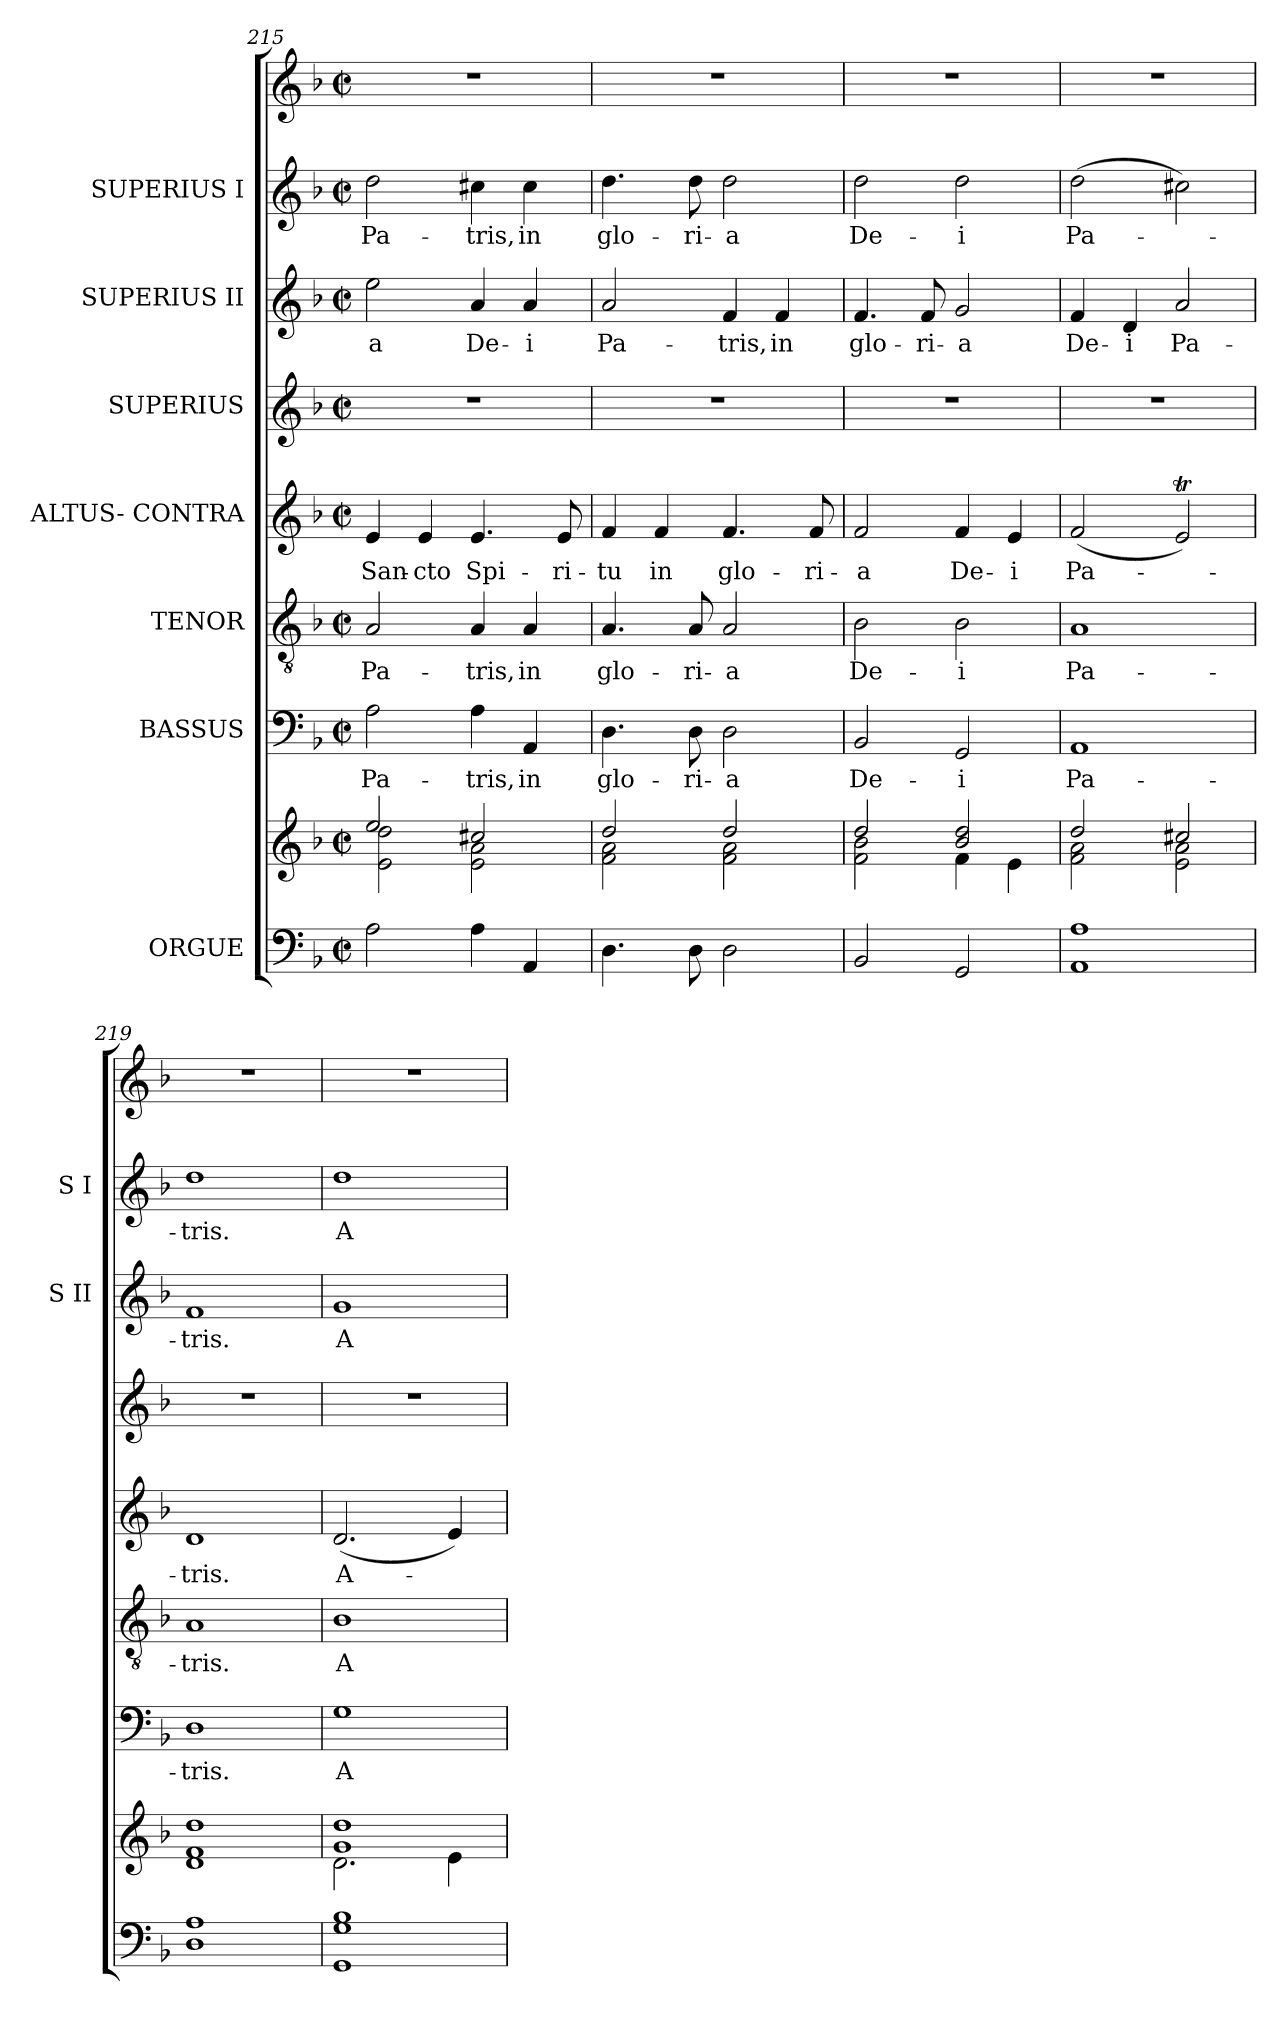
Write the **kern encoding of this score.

**kern	**kern	**kern	**text	**kern	**text	**kern	**text	**kern	**kern	**text	**kern	**text	**kern
*part8	*part8	*part7	*part7	*part6	*part6	*part5	*part5	*part4	*part3	*part3	*part2	*part2	*part1
*staff9	*staff8	*staff7	*staff7	*staff6	*staff6	*staff5	*staff5	*staff4	*staff3	*staff3	*staff2	*staff2	*staff1
*I"ORGUE	*	*I"BASSUS	*	*I"TENOR	*	*I"ALTUS- CONTRA	*	*I"SUPERIUS	*I"SUPERIUS II	*	*I"SUPERIUS I	*	*
*	*	*	*	*	*	*	*	*	*I'S II	*	*I'S I	*	*
*clefF4	*clefG2	*clefF4	*	*clefGv2	*	*clefG2	*	*clefG2	*clefG2	*	*clefG2	*	*clefG2
*k[b-]	*k[b-]	*k[b-]	*	*k[b-]	*	*k[b-]	*	*k[b-]	*k[b-]	*	*k[b-]	*	*k[b-]
*d:	*d:	*d:	*	*d:	*	*d:	*	*d:	*d:	*	*d:	*	*d:
*M2/2	*M2/2	*M2/2	*	*M2/2	*	*M2/2	*	*M2/2	*M2/2	*	*M2/2	*	*M2/2
*met(c|)	*met(c|)	*met(c|)	*	*met(c|)	*	*met(c|)	*	*met(c|)	*met(c|)	*	*met(c|)	*	*met(c|)
=215	=215	=215	=215	=215	=215	=215	=215	=215	=215	=215	=215	=215	=215
*	*^	*	*	*	*	*	*	*	*	*	*	*	*
!	!	!	!	!LO:LY:b	!	!LO:LY:b	!	!LO:LY:b	!	!	!LO:LY:b	!	!LO:LY:b	!
2A\	2ee/	2e\ 2dd\	2A\	Pa-	2A/	Pa-	4e/	San-	1r	2ee\	-a	2dd\	Pa-	1r
!	!	!	!	!	!	!	!	!LO:LY:b	!	!	!	!	!	!
.	.	.	.	.	.	.	4e/	-cto	.	.	.	.	.	.
!	!	!	!	!LO:LY:b	!	!LO:LY:b	!	!LO:LY:b	!	!	!LO:LY:b	!	!LO:LY:b	!
4A\	2cc#X/	2e\ 2a\	4A\	-tris,	4A/	-tris,	4.e/	Spi-	.	4a/	De-	4cc#X\	-tris,	.
!	!	!	!	!LO:LY:b	!	!LO:LY:b	!	!	!	!	!LO:LY:b	!	!LO:LY:b	!
4AA/	.	.	4AA/	in	4A/	in	.	.	.	4a/	-i	4cc#\	in	.
!	!	!	!	!	!	!	!	!LO:LY:b	!	!	!	!	!	!
.	.	.	.	.	.	.	8e/	-ri-	.	.	.	.	.	.
!!LO:LB:g=z
=216	=216	=216	=216	=216	=216	=216	=216	=216	=216	=216	=216	=216	=216	=216
!	!	!	!	!LO:LY:b	!	!LO:LY:b	!	!LO:LY:b	!	!	!LO:LY:b	!	!LO:LY:b	!
4.D\	2dd/	2f\ 2a\	4.D\	glo-	4.A/	glo-	4f/	-tu	1r	2a/	Pa-	4.dd\	glo-	1r
!	!	!	!	!	!	!	!	!LO:LY:b	!	!	!	!	!	!
.	.	.	.	.	.	.	4f/	in	.	.	.	.	.	.
!	!	!	!	!LO:LY:b	!	!LO:LY:b	!	!	!	!	!	!	!LO:LY:b	!
8D\	.	.	8D\	-ri-	8A/	-ri-	.	.	.	.	.	8dd\	-ri-	.
!	!	!	!	!LO:LY:b	!	!LO:LY:b	!	!LO:LY:b	!	!	!LO:LY:b	!	!LO:LY:b	!
2D\	2dd/	2f\ 2a\	2D\	-a	2A/	-a	4.f/	glo-	.	4f/	-tris,	2dd\	-a	.
!	!	!	!	!	!	!	!	!	!	!	!LO:LY:b	!	!	!
.	.	.	.	.	.	.	.	.	.	4f/	in	.	.	.
!	!	!	!	!	!	!	!	!LO:LY:b	!	!	!	!	!	!
.	.	.	.	.	.	.	8f/	-ri-	.	.	.	.	.	.
=217	=217	=217	=217	=217	=217	=217	=217	=217	=217	=217	=217	=217	=217	=217
!	!	!	!	!LO:LY:b	!	!LO:LY:b	!	!LO:LY:b	!	!	!LO:LY:b	!	!LO:LY:b	!
2BB-/	2dd/	2f\ 2b-\	2BB-/	De-	2B-\	De-	2f/	-a	1r	4.f/	glo-	2dd\	De-	1r
!	!	!	!	!	!	!	!	!	!	!	!LO:LY:b	!	!	!
.	.	.	.	.	.	.	.	.	.	8f/	-ri-	.	.	.
!	!	!	!	!LO:LY:b	!	!LO:LY:b	!	!LO:LY:b	!	!	!LO:LY:b	!	!LO:LY:b	!
2GG/	2b-/ 2dd/	4f\	2GG/	-i	2B-\	-i	4f/	De-	.	2g/	-a	2dd\	-i	.
!	!	!	!	!	!	!	!	!LO:LY:b	!	!	!	!	!	!
.	.	4e\	.	.	.	.	4e/	-i	.	.	.	.	.	.
=218	=218	=218	=218	=218	=218	=218	=218	=218	=218	=218	=218	=218	=218	=218
!	!	!	!	!LO:LY:b	!	!LO:LY:b	!	!LO:LY:b	!	!	!LO:LY:b	!	!LO:LY:b	!
1AA 1A	2dd/	2f\ 2a\	1AA	Pa-	1A	Pa-	(<2f/	Pa-	1r	4f/	De-	(>2dd\	Pa-	1r
!	!	!	!	!	!	!	!	!	!	!	!LO:LY:b	!	!	!
.	.	.	.	.	.	.	.	.	.	4d/	-i	.	.	.
!	!	!	!	!	!	!	!	!	!	!	!LO:LY:b	!	!	!
.	2cc#X/	2e\ 2a\	.	.	.	.	2et/)	.	.	2a/	Pa-	2cc#X\)	.	.
=219	=219	=219	=219	=219	=219	=219	=219	=219	=219	=219	=219	=219	=219	=219
!	!	!	!	!LO:LY:b	!	!LO:LY:b	!	!LO:LY:b	!	!	!LO:LY:b	!	!LO:LY:b	!
1D 1A	1dd	1d 1f	1D	-tris.	1A	-tris.	1d	-tris.	1r	1f	-tris.	1dd	-tris.	1r
=220	=220	=220	=220	=220	=220	=220	=220	=220	=220	=220	=220	=220	=220	=220
!	!	!	!	!LO:LY:b	!	!LO:LY:b	!	!LO:LY:b	!	!	!LO:LY:b	!	!LO:LY:b	!
1GG 1G 1B-	1g 1dd	2.d\	1G	A-	1B-	A-	(<2.d/	A-	1r	1g	A-	1dd	A-	1r
.	.	4e\	.	.	.	.	4e/)	.	.	.	.	.	.	.
*	*v	*v	*	*	*	*	*	*	*	*	*	*	*	*
=	=	=	=	=	=	=	=	=	=	=	=	=	=
*-	*-	*-	*-	*-	*-	*-	*-	*-	*-	*-	*-	*-	*-
